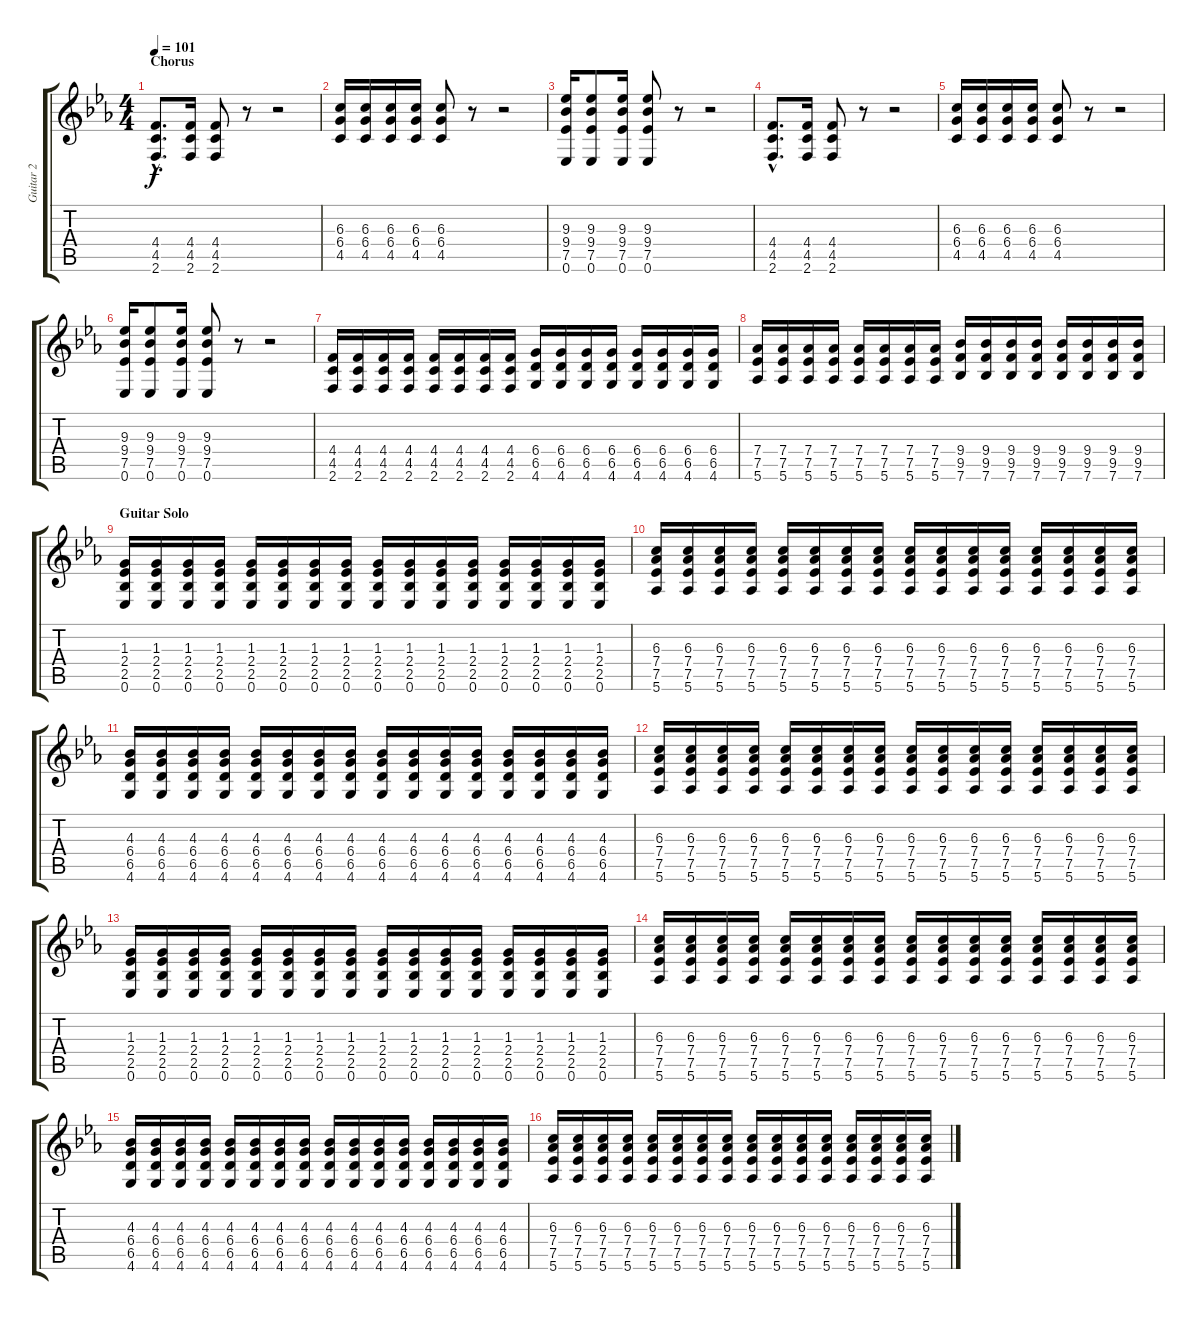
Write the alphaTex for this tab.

\track ("Guitar 2" "Guitar 2") {instrument overdrivenguitar}
\staff {score tabs}
\tuning (Eb4 Bb3 Gb3 Db3 Ab2 Eb2) {hide}
\ts (4 4)
\section ("" "Chorus")
\tempo 101
\clef g2
\ks eb
(4.4{hac} 4.5{hac} 2.6{hac}).8{d dy f} (4.4 4.5 2.6).16 (4.4 4.5 2.6).8 r.8 r.2 |
(6.3 6.4 4.5).16 (6.3 6.4 4.5).16 (6.3 6.4 4.5).16 (6.3 6.4 4.5).16 (6.3 6.4 4.5).8 r.8 r.2 |
(9.3 9.4 7.5 0.6).16 (9.3 9.4 7.5 0.6).8 (9.3 9.4 7.5 0.6).16 (9.3 9.4 7.5 0.6).8 r.8 r.2 |
(4.4{hac} 4.5{hac} 2.6{hac}).8{d} (4.4 4.5 2.6).16 (4.4 4.5 2.6).8 r.8 r.2 |
(6.3 6.4 4.5).16 (6.3 6.4 4.5).16 (6.3 6.4 4.5).16 (6.3 6.4 4.5).16 (6.3 6.4 4.5).8 r.8 r.2 |
(9.3 9.4 7.5 0.6).16 (9.3 9.4 7.5 0.6).8 (9.3 9.4 7.5 0.6).16 (9.3 9.4 7.5 0.6).8 r.8 r.2 |
(4.4 4.5 2.6).16 (4.4 4.5 2.6).16 (4.4 4.5 2.6).16 (4.4 4.5 2.6).16 (4.4 4.5 2.6).16 (4.4 4.5 2.6).16 (4.4 4.5 2.6).16 (4.4 4.5 2.6).16 (6.4 6.5 4.6).16 (6.4 6.5 4.6).16 (6.4 6.5 4.6).16 (6.4 6.5 4.6).16 (6.4 6.5 4.6).16 (6.4 6.5 4.6).16 (6.4 6.5 4.6).16 (6.4 6.5 4.6).16 |
(7.4 7.5 5.6).16 (7.4 7.5 5.6).16 (7.4 7.5 5.6).16 (7.4 7.5 5.6).16 (7.4 7.5 5.6).16 (7.4 7.5 5.6).16 (7.4 7.5 5.6).16 (7.4 7.5 5.6).16 (9.4 9.5 7.6).16 (9.4 9.5 7.6).16 (9.4 9.5 7.6).16 (9.4 9.5 7.6).16 (9.4 9.5 7.6).16 (9.4 9.5 7.6).16 (9.4 9.5 7.6).16 (9.4 9.5 7.6).16 |
\section ("" "Guitar Solo")
(1.3 2.4 2.5 0.6).16 (1.3 2.4 2.5 0.6).16 (1.3 2.4 2.5 0.6).16 (1.3 2.4 2.5 0.6).16 (1.3 2.4 2.5 0.6).16 (1.3 2.4 2.5 0.6).16 (1.3 2.4 2.5 0.6).16 (1.3 2.4 2.5 0.6).16 (1.3 2.4 2.5 0.6).16 (1.3 2.4 2.5 0.6).16 (1.3 2.4 2.5 0.6).16 (1.3 2.4 2.5 0.6).16 (1.3 2.4 2.5 0.6).16 (1.3 2.4 2.5 0.6).16 (1.3 2.4 2.5 0.6).16 (1.3 2.4 2.5 0.6).16 |
(6.3 7.4 7.5 5.6).16 (6.3 7.4 7.5 5.6).16 (6.3 7.4 7.5 5.6).16 (6.3 7.4 7.5 5.6).16 (6.3 7.4 7.5 5.6).16 (6.3 7.4 7.5 5.6).16 (6.3 7.4 7.5 5.6).16 (6.3 7.4 7.5 5.6).16 (6.3 7.4 7.5 5.6).16 (6.3 7.4 7.5 5.6).16 (6.3 7.4 7.5 5.6).16 (6.3 7.4 7.5 5.6).16 (6.3 7.4 7.5 5.6).16 (6.3 7.4 7.5 5.6).16 (6.3 7.4 7.5 5.6).16 (6.3 7.4 7.5 5.6).16 |
(4.3 6.4 6.5 4.6).16 (4.3 6.4 6.5 4.6).16 (4.3 6.4 6.5 4.6).16 (4.3 6.4 6.5 4.6).16 (4.3 6.4 6.5 4.6).16 (4.3 6.4 6.5 4.6).16 (4.3 6.4 6.5 4.6).16 (4.3 6.4 6.5 4.6).16 (4.3 6.4 6.5 4.6).16 (4.3 6.4 6.5 4.6).16 (4.3 6.4 6.5 4.6).16 (4.3 6.4 6.5 4.6).16 (4.3 6.4 6.5 4.6).16 (4.3 6.4 6.5 4.6).16 (4.3 6.4 6.5 4.6).16 (4.3 6.4 6.5 4.6).16 |
(6.3 7.4 7.5 5.6).16 (6.3 7.4 7.5 5.6).16 (6.3 7.4 7.5 5.6).16 (6.3 7.4 7.5 5.6).16 (6.3 7.4 7.5 5.6).16 (6.3 7.4 7.5 5.6).16 (6.3 7.4 7.5 5.6).16 (6.3 7.4 7.5 5.6).16 (6.3 7.4 7.5 5.6).16 (6.3 7.4 7.5 5.6).16 (6.3 7.4 7.5 5.6).16 (6.3 7.4 7.5 5.6).16 (6.3 7.4 7.5 5.6).16 (6.3 7.4 7.5 5.6).16 (6.3 7.4 7.5 5.6).16 (6.3 7.4 7.5 5.6).16 |
(1.3 2.4 2.5 0.6).16 (1.3 2.4 2.5 0.6).16 (1.3 2.4 2.5 0.6).16 (1.3 2.4 2.5 0.6).16 (1.3 2.4 2.5 0.6).16 (1.3 2.4 2.5 0.6).16 (1.3 2.4 2.5 0.6).16 (1.3 2.4 2.5 0.6).16 (1.3 2.4 2.5 0.6).16 (1.3 2.4 2.5 0.6).16 (1.3 2.4 2.5 0.6).16 (1.3 2.4 2.5 0.6).16 (1.3 2.4 2.5 0.6).16 (1.3 2.4 2.5 0.6).16 (1.3 2.4 2.5 0.6).16 (1.3 2.4 2.5 0.6).16 |
(6.3 7.4 7.5 5.6).16 (6.3 7.4 7.5 5.6).16 (6.3 7.4 7.5 5.6).16 (6.3 7.4 7.5 5.6).16 (6.3 7.4 7.5 5.6).16 (6.3 7.4 7.5 5.6).16 (6.3 7.4 7.5 5.6).16 (6.3 7.4 7.5 5.6).16 (6.3 7.4 7.5 5.6).16 (6.3 7.4 7.5 5.6).16 (6.3 7.4 7.5 5.6).16 (6.3 7.4 7.5 5.6).16 (6.3 7.4 7.5 5.6).16 (6.3 7.4 7.5 5.6).16 (6.3 7.4 7.5 5.6).16 (6.3 7.4 7.5 5.6).16 |
(4.3 6.4 6.5 4.6).16 (4.3 6.4 6.5 4.6).16 (4.3 6.4 6.5 4.6).16 (4.3 6.4 6.5 4.6).16 (4.3 6.4 6.5 4.6).16 (4.3 6.4 6.5 4.6).16 (4.3 6.4 6.5 4.6).16 (4.3 6.4 6.5 4.6).16 (4.3 6.4 6.5 4.6).16 (4.3 6.4 6.5 4.6).16 (4.3 6.4 6.5 4.6).16 (4.3 6.4 6.5 4.6).16 (4.3 6.4 6.5 4.6).16 (4.3 6.4 6.5 4.6).16 (4.3 6.4 6.5 4.6).16 (4.3 6.4 6.5 4.6).16 |
(6.3 7.4 7.5 5.6).16 (6.3 7.4 7.5 5.6).16 (6.3 7.4 7.5 5.6).16 (6.3 7.4 7.5 5.6).16 (6.3 7.4 7.5 5.6).16 (6.3 7.4 7.5 5.6).16 (6.3 7.4 7.5 5.6).16 (6.3 7.4 7.5 5.6).16 (6.3 7.4 7.5 5.6).16 (6.3 7.4 7.5 5.6).16 (6.3 7.4 7.5 5.6).16 (6.3 7.4 7.5 5.6).16 (6.3 7.4 7.5 5.6).16 (6.3 7.4 7.5 5.6).16 (6.3 7.4 7.5 5.6).16 (6.3 7.4 7.5 5.6).16
